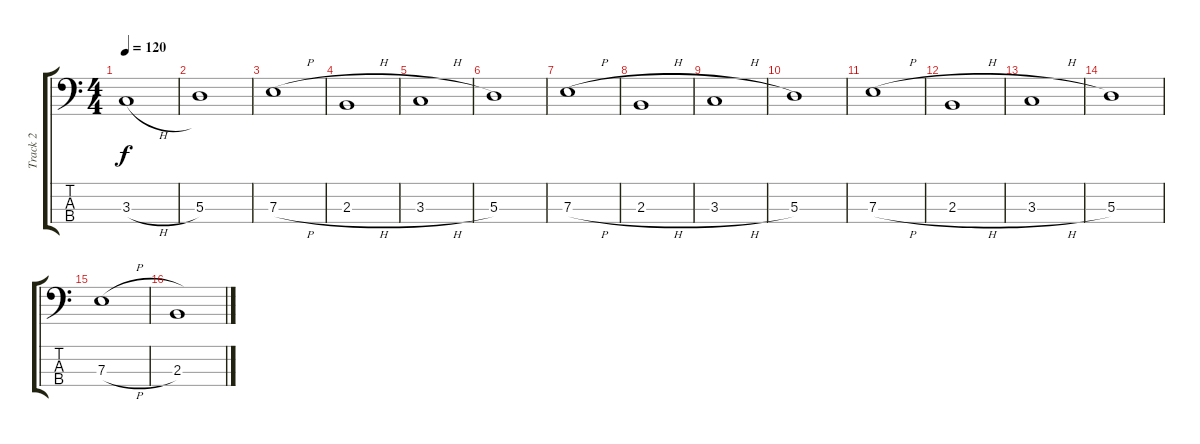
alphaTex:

\track ("Track 2" "Track 2") {instrument electricbassfinger}
\staff {score tabs}
\tuning (G2 D2 A1 E1) {hide}
\ts (4 4)
\tempo 120
\clef f4
\ks c
3.3{h}.1{dy f} |
5.3.1 |
7.3{h}.1 |
2.3{h}.1 |
3.3{h}.1 |
5.3.1 |
7.3{h}.1 |
2.3{h}.1 |
3.3{h}.1 |
5.3.1 |
7.3{h}.1 |
2.3{h}.1 |
3.3{h}.1 |
5.3.1 |
7.3{h}.1 |
2.3{h}.1
